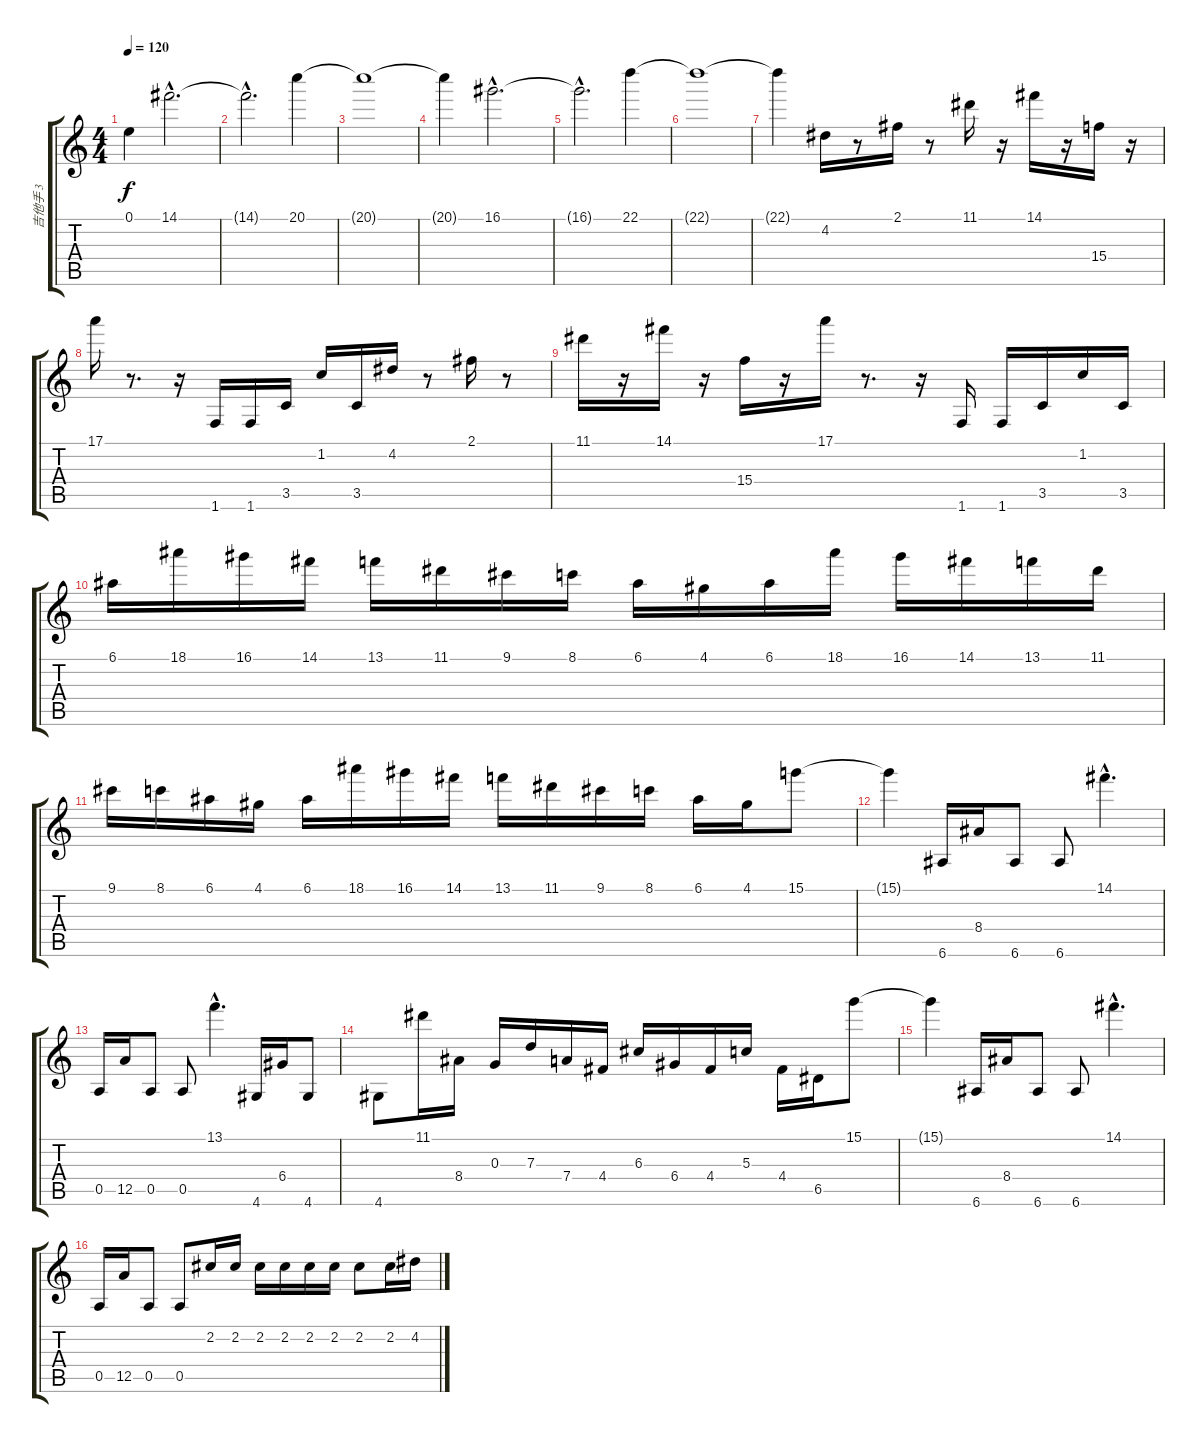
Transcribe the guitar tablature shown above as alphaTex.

\track ("吉他手 3" "吉他手 3") {instrument overdrivenguitar}
\staff {score tabs}
\tuning (E4 B3 G3 D3 A2 E2) {hide}
\ts (4 4)
\tempo 120
\clef g2
\ks c
0.1.4{dy f instrument overdrivenguitar} 14.1{hac}.2{d} |
14.1{hac t}.2{d} 20.1.4 |
20.1{t}.1 |
20.1{t}.4 16.1{hac}.2{d} |
16.1{hac t}.2{d} 22.1.4 |
22.1{t}.1 |
22.1{t}.4 4.2.16 r.8 2.1.16 r.8 11.1.16 r.16 14.1.16 r.16 15.4.16 r.16 |
17.1.16 r.8{d} r.16 1.6.16 1.6.16 3.5.16 1.2.16 3.5.16 4.2.16 r.8 2.1.16 r.8 |
11.1.16 r.16 14.1.16 r.16 15.4.16 r.16 17.1.16 r.8{d} r.16 1.6.16 1.6.16 3.5.16 1.2.16 3.5.16 |
6.1.16 18.1.16 16.1.16 14.1.16 13.1.16 11.1.16 9.1.16 8.1.16 6.1.16 4.1.16 6.1.16 18.1.16 16.1.16 14.1.16 13.1.16 11.1.16 |
9.1.16 8.1.16 6.1.16 4.1.16 6.1.16 18.1.16 16.1.16 14.1.16 13.1.16 11.1.16 9.1.16 8.1.16 6.1.16 4.1.16 15.1.8 |
15.1{t}.4 6.6.16 8.4.16 6.6.8 6.6.8 14.1{hac}.4{d} |
0.5.16 12.5.16 0.5.8 0.5.8 13.1{hac}.4{d} 4.6.16 6.4.16 4.6.8 |
4.6.8 11.1.16 8.4.16 0.3.16 7.3.16 7.4.16 4.4.16 6.3.16 6.4.16 4.4.16 5.3.16 4.4.16 6.5.16 15.1.8 |
15.1{t}.4 6.6.16 8.4.16 6.6.8 6.6.8 14.1{hac}.4{d} |
0.5.16 12.5.16 0.5.8 0.5.8 2.2.16 2.2.16 2.2.16 2.2.16 2.2.16 2.2.16 2.2.8 2.2.16 4.2.16
